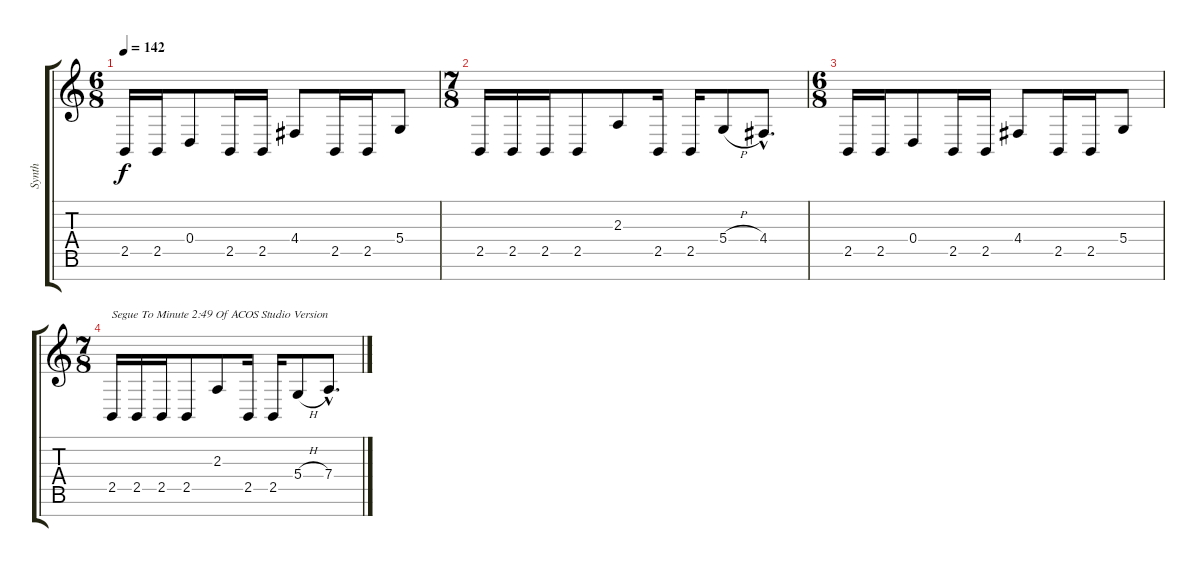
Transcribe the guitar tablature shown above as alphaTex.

\track ("Synth" "Synth") {instrument lead2sawtooth}
\staff {score tabs}
\tuning (E4 B3 G3 D3 A2 E2 B1) {hide}
\ts (6 8)
\tempo 142
\clef g2
\ks c
2.5.16{dy f} 2.5.16 0.4.8 2.5.16 2.5.16 4.4.8 2.5.16 2.5.16 5.4.8 |
\ts (7 8)
2.5.16 2.5.16 2.5.16 2.5.8 2.3.8 2.5.16 2.5.16 5.4{h}.8 4.4{hac}.8{d} |
\ts (6 8)
2.5.16 2.5.16 0.4.8 2.5.16 2.5.16 4.4.8 2.5.16 2.5.16 5.4.8 |
\ts (7 8)
2.5.16{txt "Segue To Minute 2:49 Of ACOS Studio Version"} 2.5.16 2.5.16 2.5.8 2.3.8 2.5.16 2.5.16 5.4{h}.8 7.4{hac}.8{d}
